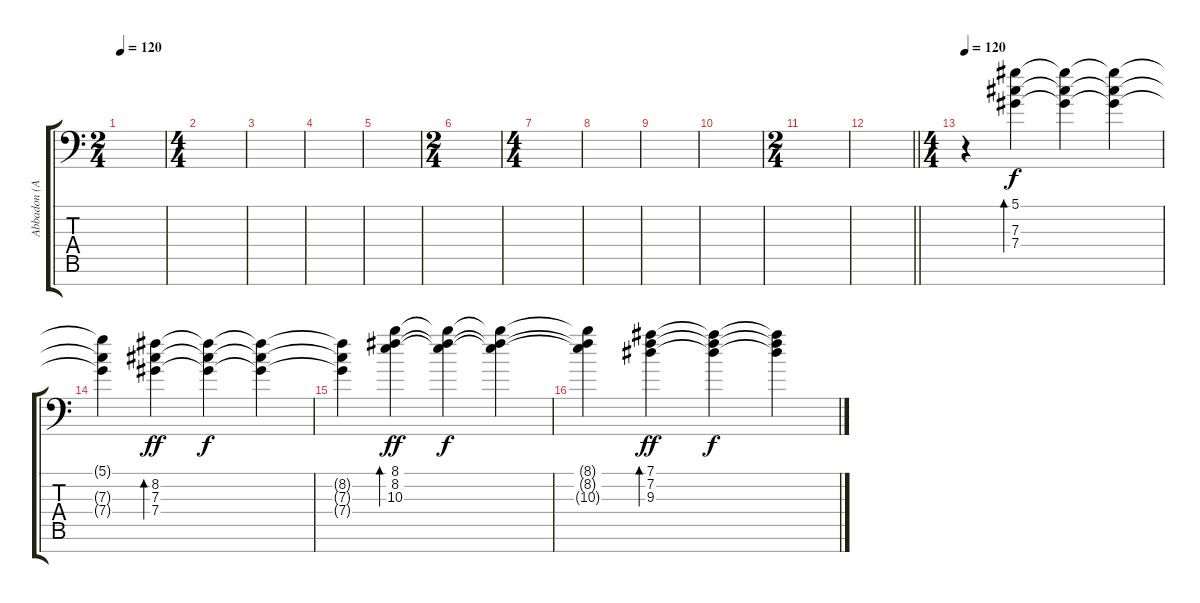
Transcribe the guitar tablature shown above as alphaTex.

\track ("Abbadon (Acoustic 2)" "Abbadon (A") {instrument acousticguitarsteel}
\staff {score tabs}
\tuning (Eb4 Bb3 Gb3 Db3 Ab2 Eb2 Bb1) {hide}
\ts (2 4)
\tempo 120
\clef f4
\ks c
|
\ts (4 4)
|
|
|
|
\ts (2 4)
|
\ts (4 4)
|
|
|
|
\ts (2 4)
|
\barLineRight lightlight
|
\ts (4 4)
\tempo 120
r.4 (5.1 7.3 7.4).4{bd 480} (5.1{t} 7.3{t} 7.4{t}).4{dy f} (5.1{t} 7.3{t} 7.4{t}).4 |
(5.1{t} 7.3{t} 7.4{t}).4 (8.2 7.3 7.4).4{bd 480 dy ff} (8.2{t} 7.3{t} 7.4{t}).4{dy f} (8.2{t} 7.3{t} 7.4{t}).4 |
(8.2{t} 7.3{t} 7.4{t}).4 (8.1 8.2 10.3).4{bd 480 dy ff} (8.1{t} 8.2{t} 10.3{t}).4{dy f} (8.1{t} 8.2{t} 10.3{t}).4 |
(8.1{t} 8.2{t} 10.3{t}).4 (7.1 7.2 9.3).4{bd 480 dy ff} (7.1{t} 7.2{t} 9.3{t}).4{dy f} (7.1{t} 7.2{t} 9.3{t}).4
